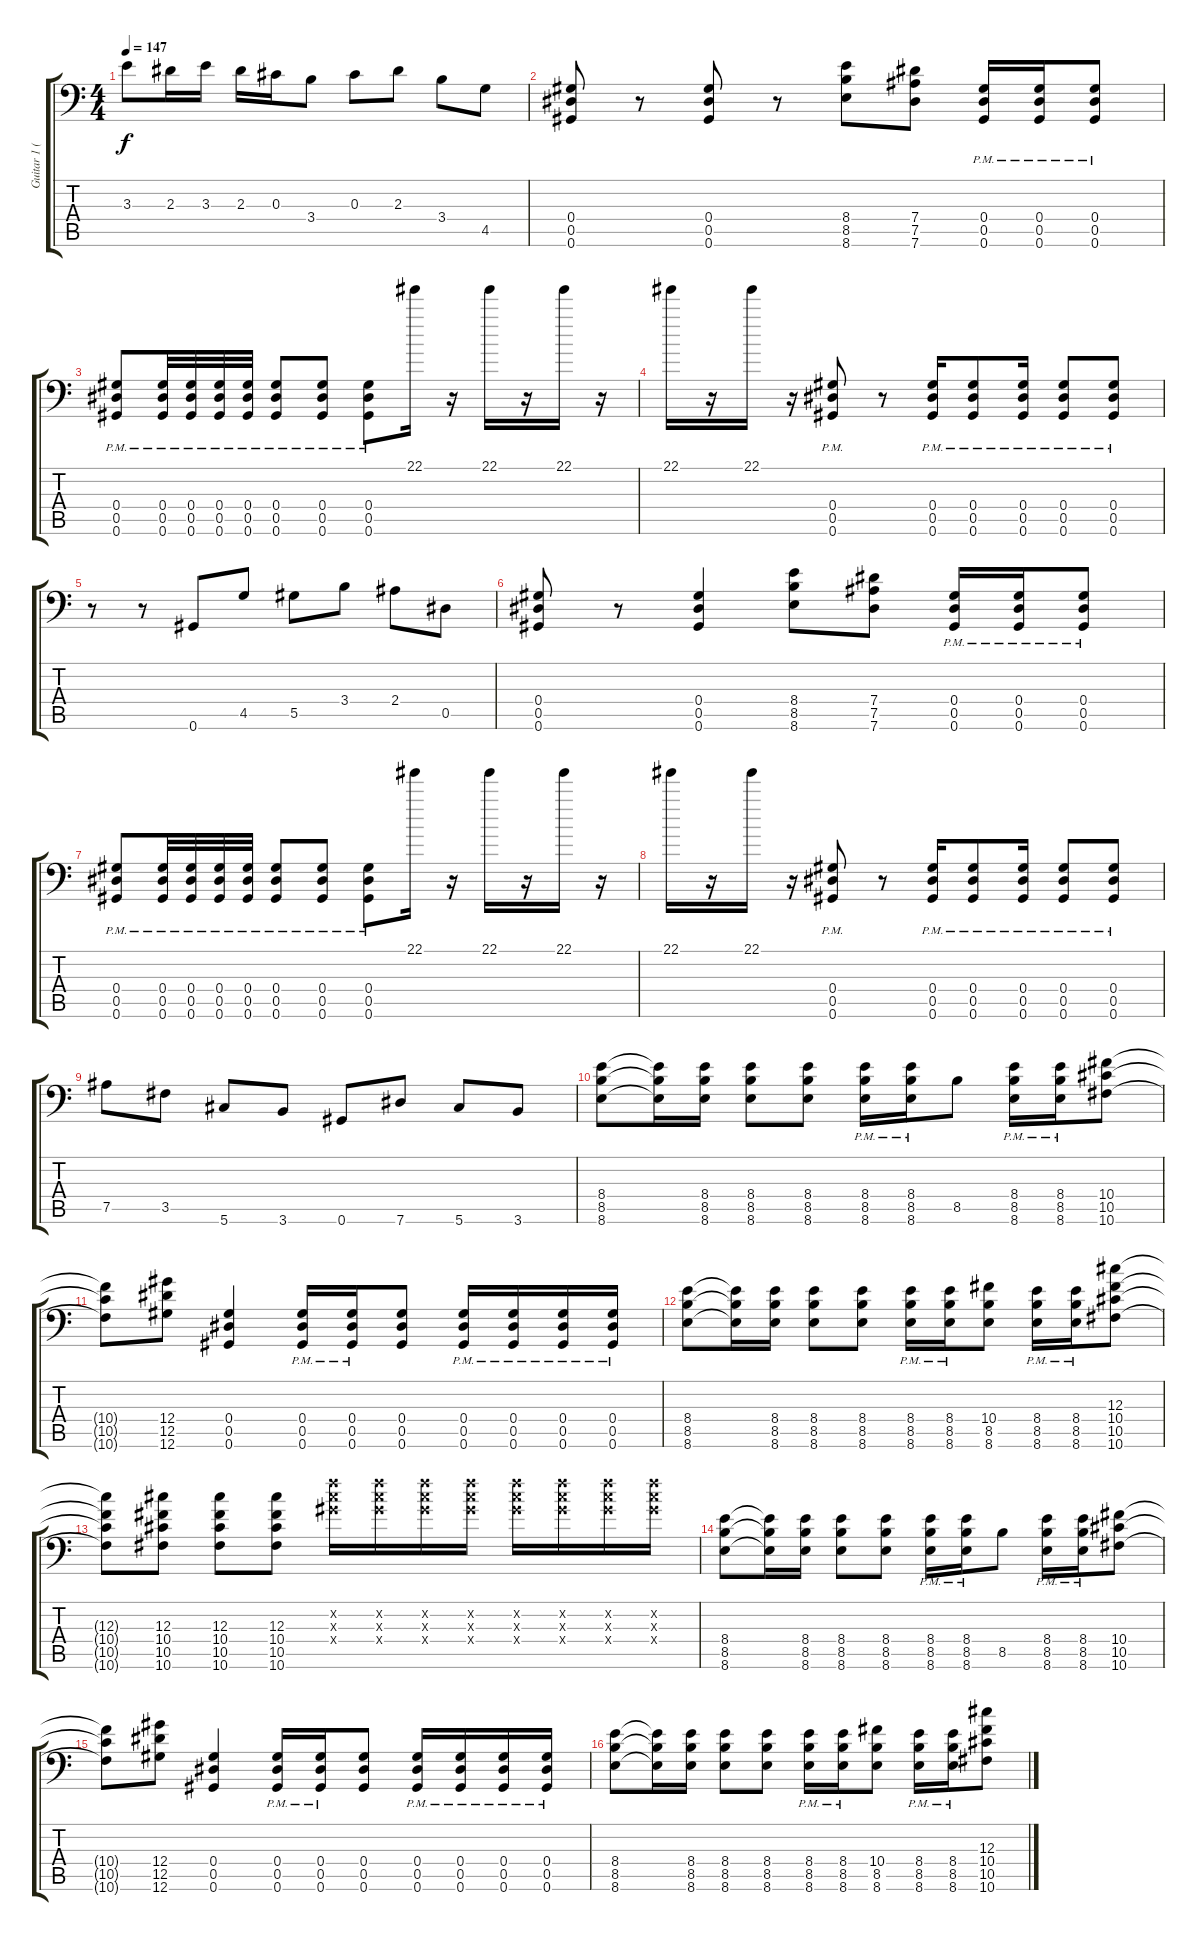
\track ("Guitar 1 (Drop G#)" "Guitar 1 (") {instrument distortionguitar}
\staff {score tabs}
\tuning (Bb3 F3 Db3 Ab2 Eb2 Ab1) {hide}
\ts (4 4)
\tempo 147
\clef f4
\ks c
3.3.8{dy f} 2.3.16 3.3.16 2.3.16 0.3.16 3.4.8 0.3.8 2.3.8 3.4.8 4.5.8 |
(0.4 0.5 0.6).8 r.8 (0.4 0.5 0.6).8 r.8 (8.4 8.5 8.6).8 (7.4 7.5 7.6).8 (0.4{pm} 0.5{pm} 0.6{pm}).16 (0.4{pm} 0.5{pm} 0.6{pm}).16 (0.4{pm} 0.5{pm} 0.6{pm}).8 |
(0.4{pm} 0.5{pm} 0.6{pm}).8 (0.4{pm} 0.5{pm} 0.6{pm}).32 (0.4{pm} 0.5{pm} 0.6{pm}).32 (0.4{pm} 0.5{pm} 0.6{pm}).32 (0.4{pm} 0.5{pm} 0.6{pm}).32 (0.4{pm} 0.5{pm} 0.6{pm}).8 (0.4{pm} 0.5{pm} 0.6{pm}).8 (0.4{pm} 0.5{pm} 0.6{pm}).8 22.1.16 r.16 22.1.16 r.16 22.1.16 r.16 |
22.1.16 r.16 22.1.16 r.16 (0.4{pm} 0.5{pm} 0.6{pm}).8 r.8 (0.4{pm} 0.5{pm} 0.6{pm}).16 (0.4{pm} 0.5{pm} 0.6{pm}).8 (0.4{pm} 0.5{pm} 0.6{pm}).16 (0.4{pm} 0.5{pm} 0.6{pm}).8 (0.4{pm} 0.5{pm} 0.6{pm}).8 |
r.8 r.8 0.6.8 4.5.8 5.5.8 3.4.8 2.4.8 0.5.8 |
(0.4 0.5 0.6).8 r.8 (0.4 0.5 0.6).4 (8.4 8.5 8.6).8 (7.4 7.5 7.6).8 (0.4{pm} 0.5{pm} 0.6{pm}).16 (0.4{pm} 0.5{pm} 0.6{pm}).16 (0.4{pm} 0.5{pm} 0.6{pm}).8 |
(0.4{pm} 0.5{pm} 0.6{pm}).8 (0.4{pm} 0.5{pm} 0.6{pm}).32 (0.4{pm} 0.5{pm} 0.6{pm}).32 (0.4{pm} 0.5{pm} 0.6{pm}).32 (0.4{pm} 0.5{pm} 0.6{pm}).32 (0.4{pm} 0.5{pm} 0.6{pm}).8 (0.4{pm} 0.5{pm} 0.6{pm}).8 (0.4{pm} 0.5{pm} 0.6{pm}).8 22.1.16 r.16 22.1.16 r.16 22.1.16 r.16 |
22.1.16 r.16 22.1.16 r.16 (0.4{pm} 0.5{pm} 0.6{pm}).8 r.8 (0.4{pm} 0.5{pm} 0.6{pm}).16 (0.4{pm} 0.5{pm} 0.6{pm}).8 (0.4{pm} 0.5{pm} 0.6{pm}).16 (0.4{pm} 0.5{pm} 0.6{pm}).8 (0.4{pm} 0.5{pm} 0.6{pm}).8 |
7.5.8 3.5.8 5.6.8 3.6.8 0.6.8 7.6.8 5.6.8 3.6.8 |
(8.4 8.5 8.6).8 (8.4{t} 8.5{t} 8.6{t}).16 (8.4 8.5 8.6).16 (8.4 8.5 8.6).8 (8.4 8.5 8.6).8 (8.4{pm} 8.5{pm} 8.6{pm}).16 (8.4{pm} 8.5{pm} 8.6{pm}).16 8.5.8 (8.4{pm} 8.5{pm} 8.6{pm}).16 (8.4{pm} 8.5{pm} 8.6{pm}).16 (10.4 10.5 10.6).8 |
(10.4{t} 10.5{t} 10.6{t}).8 (12.4 12.5 12.6).8 (0.4 0.5 0.6).4 (0.4{pm} 0.5{pm} 0.6{pm}).16 (0.4{pm} 0.5{pm} 0.6{pm}).16 (0.4 0.5 0.6).8 (0.4{pm} 0.5{pm} 0.6{pm}).16 (0.4{pm} 0.5{pm} 0.6{pm}).16 (0.4{pm} 0.5{pm} 0.6{pm}).16 (0.4{pm} 0.5{pm} 0.6{pm}).16 |
(8.4 8.5 8.6).8 (8.4{t} 8.5{t} 8.6{t}).16 (8.4 8.5 8.6).16 (8.4 8.5 8.6).8 (8.4 8.5 8.6).8 (8.4{pm} 8.5{pm} 8.6{pm}).16 (8.4{pm} 8.5{pm} 8.6{pm}).16 (10.4 8.5 8.6).8 (8.4{pm} 8.5{pm} 8.6{pm}).16 (8.4{pm} 8.5{pm} 8.6{pm}).16 (12.3 10.4 10.5 10.6).8 |
(12.3{t} 10.4{t} 10.5{t} 10.6{t}).8 (12.3 10.4 10.5 10.6).8 (12.3 10.4 10.5 10.6).8 (12.3 10.4 10.5 10.6).8 (12.2{x} 12.3{x} 12.4{x}).16 (12.2{x} 12.3{x} 12.4{x}).16 (12.2{x} 12.3{x} 12.4{x}).16 (12.2{x} 12.3{x} 12.4{x}).16 (12.2{x} 12.3{x} 12.4{x}).16 (12.2{x} 12.3{x} 12.4{x}).16 (12.2{x} 12.3{x} 12.4{x}).16 (12.2{x} 12.3{x} 12.4{x}).16 |
(8.4 8.5 8.6).8 (8.4{t} 8.5{t} 8.6{t}).16 (8.4 8.5 8.6).16 (8.4 8.5 8.6).8 (8.4 8.5 8.6).8 (8.4{pm} 8.5{pm} 8.6{pm}).16 (8.4{pm} 8.5{pm} 8.6{pm}).16 8.5.8 (8.4{pm} 8.5{pm} 8.6{pm}).16 (8.4{pm} 8.5{pm} 8.6{pm}).16 (10.4 10.5 10.6).8 |
(10.4{t} 10.5{t} 10.6{t}).8 (12.4 12.5 12.6).8 (0.4 0.5 0.6).4 (0.4{pm} 0.5{pm} 0.6{pm}).16 (0.4{pm} 0.5{pm} 0.6{pm}).16 (0.4 0.5 0.6).8 (0.4{pm} 0.5{pm} 0.6{pm}).16 (0.4{pm} 0.5{pm} 0.6{pm}).16 (0.4{pm} 0.5{pm} 0.6{pm}).16 (0.4{pm} 0.5{pm} 0.6{pm}).16 |
(8.4 8.5 8.6).8 (8.4{t} 8.5{t} 8.6{t}).16 (8.4 8.5 8.6).16 (8.4 8.5 8.6).8 (8.4 8.5 8.6).8 (8.4{pm} 8.5{pm} 8.6{pm}).16 (8.4{pm} 8.5{pm} 8.6{pm}).16 (10.4 8.5 8.6).8 (8.4{pm} 8.5{pm} 8.6{pm}).16 (8.4{pm} 8.5{pm} 8.6{pm}).16 (12.3 10.4 10.5 10.6).8
